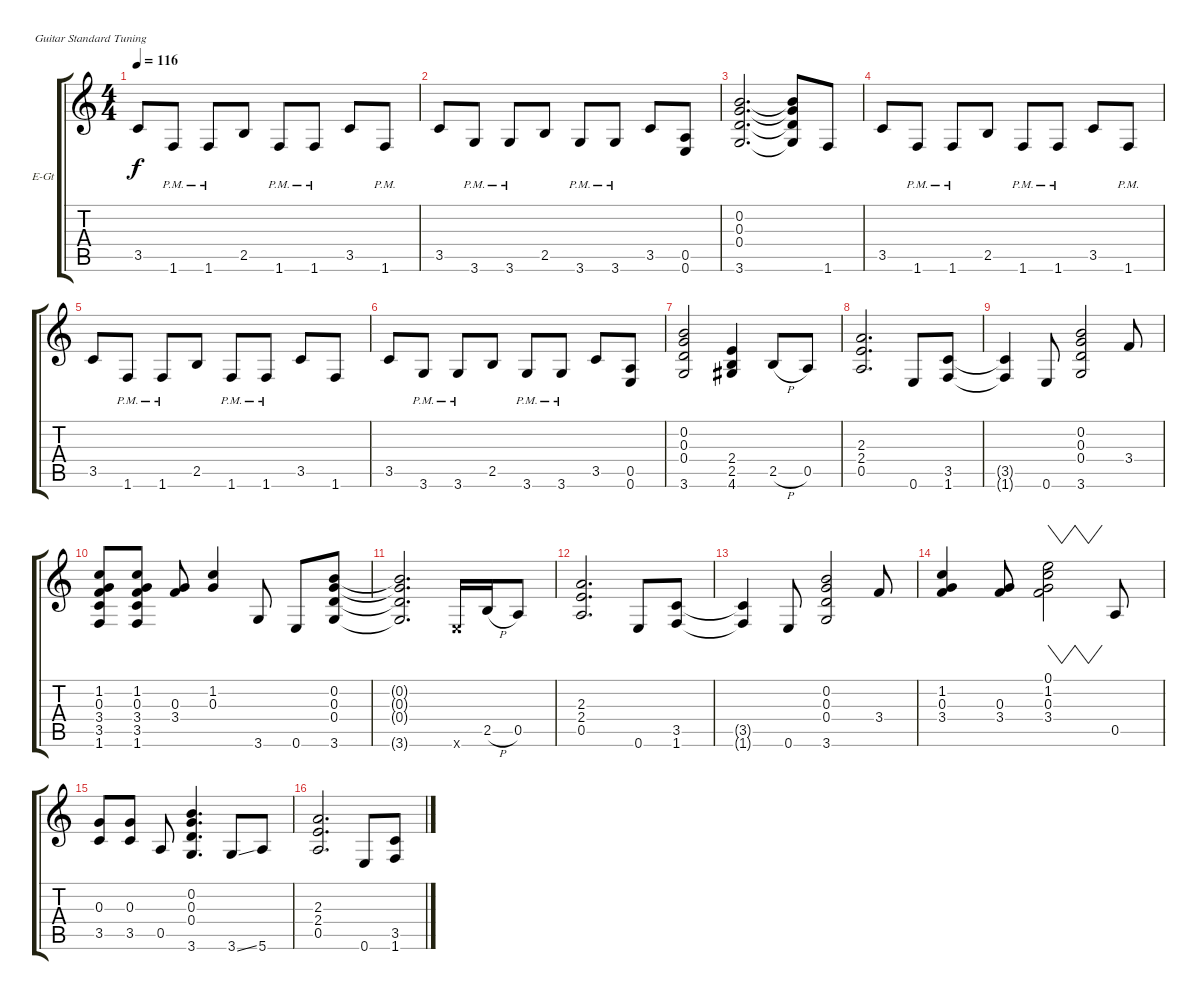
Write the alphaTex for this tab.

\bracketExtendMode groupsimilarinstruments
\firstSystemTrackNameOrientation horizontal
\otherSystemsTrackNameOrientation horizontal
\track ("Distortion + Riffs" "E-Gt") {instrument distortionguitar}
\staff {score tabs}
\tuning (E4 B3 G3 D3 A2 E2)
\ts (4 4)
\tempo 116
\clef g2
\ks c
3.5.8{dy f} 1.6{pm}.8 1.6{pm}.8 2.5.8 1.6{pm}.8 1.6{pm}.8 3.5.8 1.6{pm}.8 |
3.5.8 3.6{pm}.8 3.6{pm}.8 2.5.8 3.6{pm}.8 3.6{pm}.8 3.5.8 (0.5 0.6).8 |
(0.2 0.3 0.4 3.6).2{d} (0.2{t} 0.3{t} 0.4{t} 3.6{t}).8 1.6.8 |
3.5.8 1.6{pm}.8 1.6{pm}.8 2.5.8 1.6{pm}.8 1.6{pm}.8 3.5.8 1.6{pm}.8 |
3.5.8 1.6{pm}.8 1.6{pm}.8 2.5.8 1.6{pm}.8 1.6{pm}.8 3.5.8 1.6.8 |
3.5.8 3.6{pm}.8 3.6{pm}.8 2.5.8 3.6{pm}.8 3.6{pm}.8 3.5.8 (0.5 0.6).8 |
(0.2 0.3 0.4 3.6).2 (2.4 2.5 4.6).4 2.5{h}.8 0.5.8 |
(2.3 2.4 0.5).2{d} 0.6.8 (3.5 1.6).8 |
(3.5{t} 1.6{t}).4 0.6.8 (0.2 0.3 0.4 3.6).2 3.4.8 |
(1.2 0.3 3.4 3.5 1.6).8 (1.2 0.3 3.4 3.5 1.6).8 (0.3 3.4).8 (1.2 0.3).4 3.6.8 0.6.8 (0.2 0.3 0.4 3.6).8 |
(0.2{t} 0.3{t} 0.4{t} 3.6{t}).2{d} 0.6{x}.16 2.5{h}.16 0.5.8 |
(2.3 2.4 0.5).2{d} 0.6.8 (3.5 1.6).8 |
(3.5{t} 1.6{t}).4 0.6.8 (0.2 0.3 0.4 3.6).2 3.4.8 |
(1.2 0.3 3.4).4 (0.3 3.4).8 (0.1 1.2 0.3 3.4).2{vw} 0.5.8 |
(0.3 3.5).8 (0.3 3.5).8 0.5.8 (0.2 0.3 0.4 3.6).4{d} 3.6{ss}.8 5.6.8 |
(2.3 2.4 0.5).2{d} 0.6.8 (3.5 1.6).8
